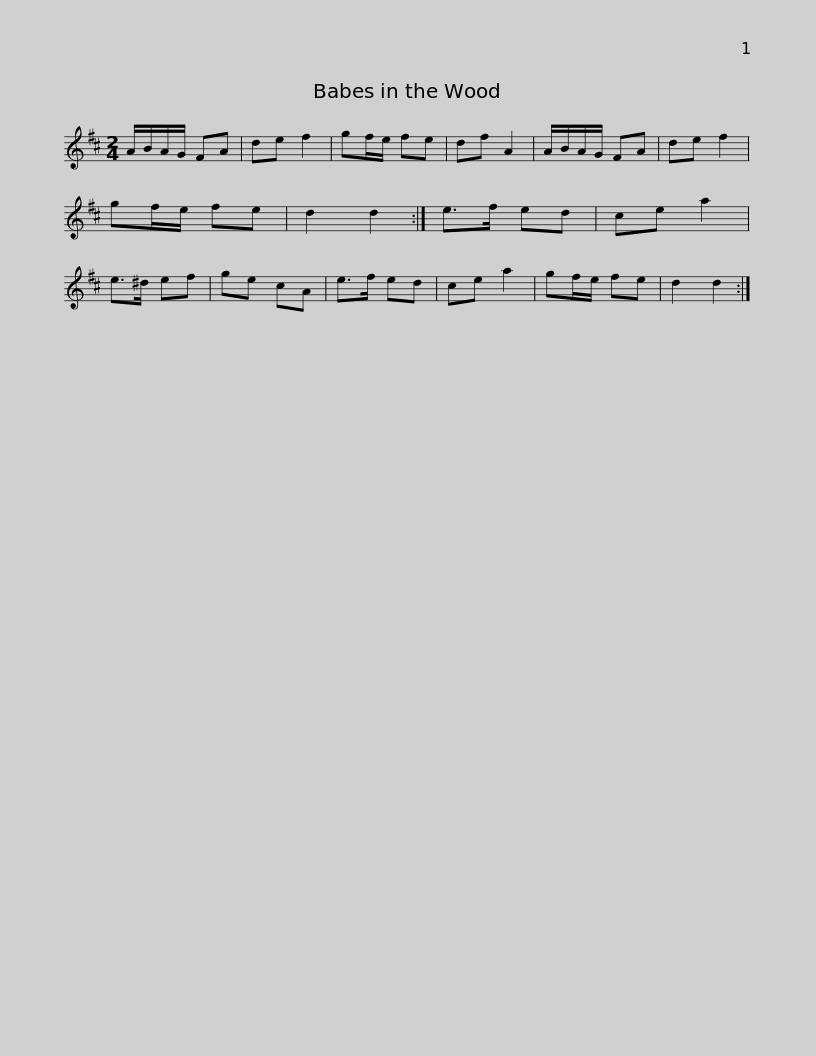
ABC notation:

X:1
L:1/8
M:2/4
I:linebreak $
K:D
V:1 treble
V:1
 A/B/A/G/ FA | de f2 | gf/e/ fe | df A2 | A/B/A/G/ FA | %5
 de f2 | gf/e/ fe | d2 d2 :| e>f ed | ce a2 |$ %10
 e>^d ef | ge cA | e>f ed | ce a2 | gf/e/ fe | %15
 d2 d2 :| %16
